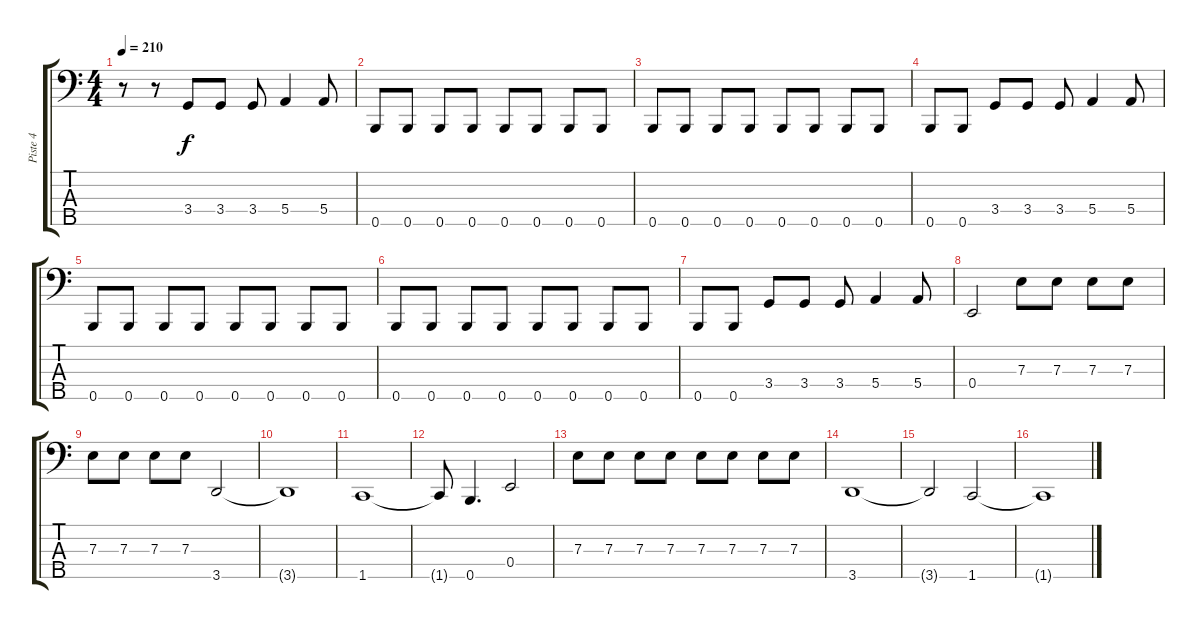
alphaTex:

\track ("Piste 4" "Piste 4") {instrument electricbasspick}
\staff {score tabs}
\tuning (G2 D2 A1 E1 B0) {hide}
\ts (4 4)
\tempo 210
\clef f4
\ks c
r.8{dy f} r.8 3.4.8 3.4.8 3.4.8 5.4.4 5.4.8 |
0.5.8 0.5.8 0.5.8 0.5.8 0.5.8 0.5.8 0.5.8 0.5.8 |
0.5.8 0.5.8 0.5.8 0.5.8 0.5.8 0.5.8 0.5.8 0.5.8 |
0.5.8 0.5.8 3.4.8 3.4.8 3.4.8 5.4.4 5.4.8 |
0.5.8 0.5.8 0.5.8 0.5.8 0.5.8 0.5.8 0.5.8 0.5.8 |
0.5.8 0.5.8 0.5.8 0.5.8 0.5.8 0.5.8 0.5.8 0.5.8 |
0.5.8 0.5.8 3.4.8 3.4.8 3.4.8 5.4.4 5.4.8 |
0.4.2 7.3.8 7.3.8 7.3.8 7.3.8 |
7.3.8 7.3.8 7.3.8 7.3.8 3.5.2 |
3.5{t}.1 |
1.5.1 |
1.5{t}.8 0.5.4{d} 0.4.2 |
7.3.8 7.3.8 7.3.8 7.3.8 7.3.8 7.3.8 7.3.8 7.3.8 |
3.5.1 |
3.5{t}.2 1.5.2 |
1.5{t}.1
